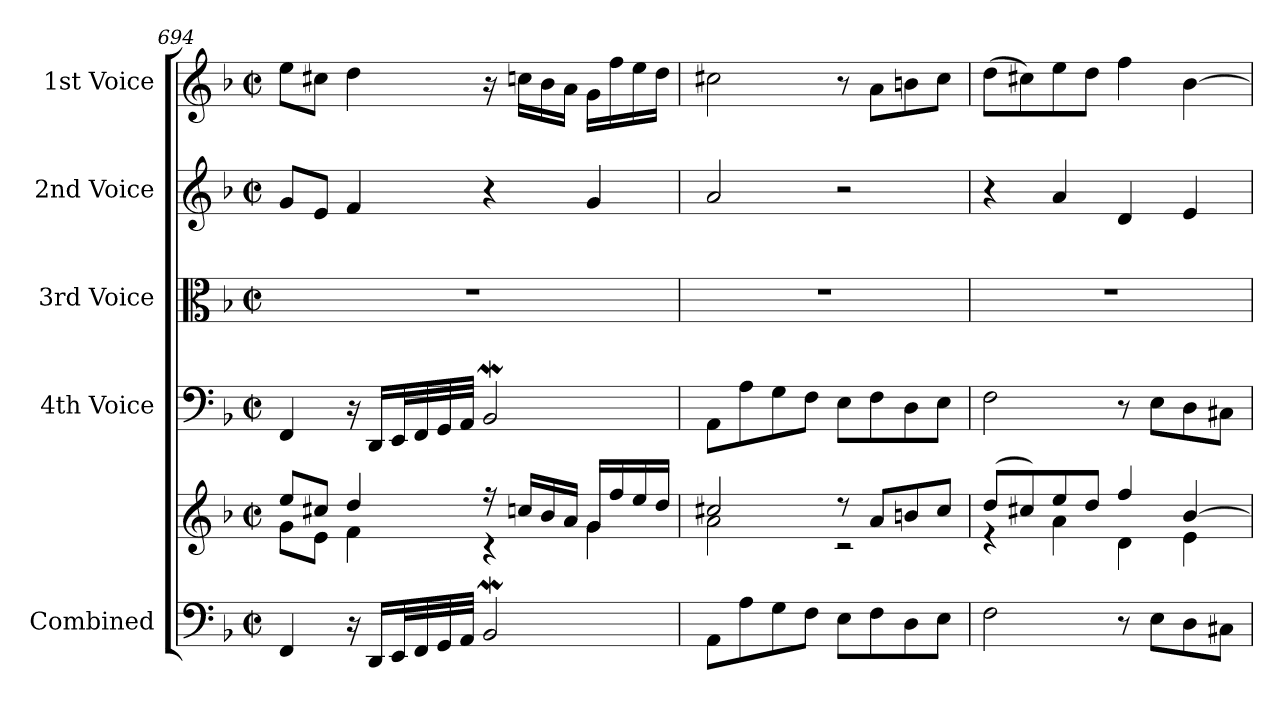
**kern	**kern	**kern	**kern	**kern	**kern
*part5	*part5	*part4	*part3	*part2	*part1
*staff6	*staff5	*staff4	*staff3	*staff2	*staff1
*I"Combined	*	*I"4th Voice	*I"3rd Voice	*I"2nd Voice	*I"1st Voice
!!LO:PB:g=z
*clefF4	*clefG2	*clefF4	*clefC3	*clefG2	*clefG2
*k[b-]	*k[b-]	*k[b-]	*k[b-]	*k[b-]	*k[b-]
*M2/2	*M2/2	*M2/2	*M2/2	*M2/2	*M2/2
*met(c|)	*met(c|)	*met(c|)	*met(c|)	*met(c|)	*met(c|)
=694	=694	=694	=694	=694	=694
*	*^	*	*	*	*
4FF/	8ee/L	8g\L	4FF/	1r	8g/L	8ee\L
.	8cc#X/J	8e\J	.	.	8e/J	8cc#X\J
16r	4dd/	4f\	16r	.	4f/	4dd\
16DD/LL	.	.	16DD/LL	.	.	.
32EE/L	.	.	32EE/L	.	.	.
32FF/	.	.	32FF/	.	.	.
32GG/	.	.	32GG/	.	.	.
32AA/JJJ	.	.	32AA/JJJ	.	.	.
2BB-w/	16r	4r	2BB-w/	.	4r	16r
.	16ccn/LL	.	.	.	.	16ccn\LL
.	16b-/	.	.	.	.	16b-\
.	16a/JJ	.	.	.	.	16a\JJ
.	16g/LL	4g\	.	.	4g/	16g\LL
.	16ff/	.	.	.	.	16ff\
.	16ee/	.	.	.	.	16ee\
.	16dd/JJ	.	.	.	.	16dd\JJ
=695	=695	=695	=695	=695	=695	=695
8AA\L	2cc#X/	2a\	8AA\L	1r	2a/	2cc#X\
8A\	.	.	8A\	.	.	.
8G\	.	.	8G\	.	.	.
8F\J	.	.	8F\J	.	.	.
8E\L	8r	2r	8E\L	.	2r	8r
8F\	8a/L	.	8F\	.	.	8a\L
8D\	8bn/	.	8D\	.	.	8bn\
8E\J	8cc#/J	.	8E\J	.	.	8cc#\J
=696	=696	=696	=696	=696	=696	=696
2F\	(8dd/L	4r	2F\	1r	4r	(8dd\L
.	8cc#X/)	.	.	.	.	8cc#X\)
.	8ee/	4a\	.	.	4a/	8ee\
.	8dd/J	.	.	.	.	8dd\J
8r	4ff/	4d\	8r	.	4d/	4ff\
8E\L	.	.	8E\L	.	.	.
8D\	[4b-/	4e\	8D\	.	4e/	[4b-\
8C#X\J	.	.	8C#X\J	.	.	.
*	*v	*v	*	*	*	*
=	=	=	=	=	=
*-	*-	*-	*-	*-	*-
